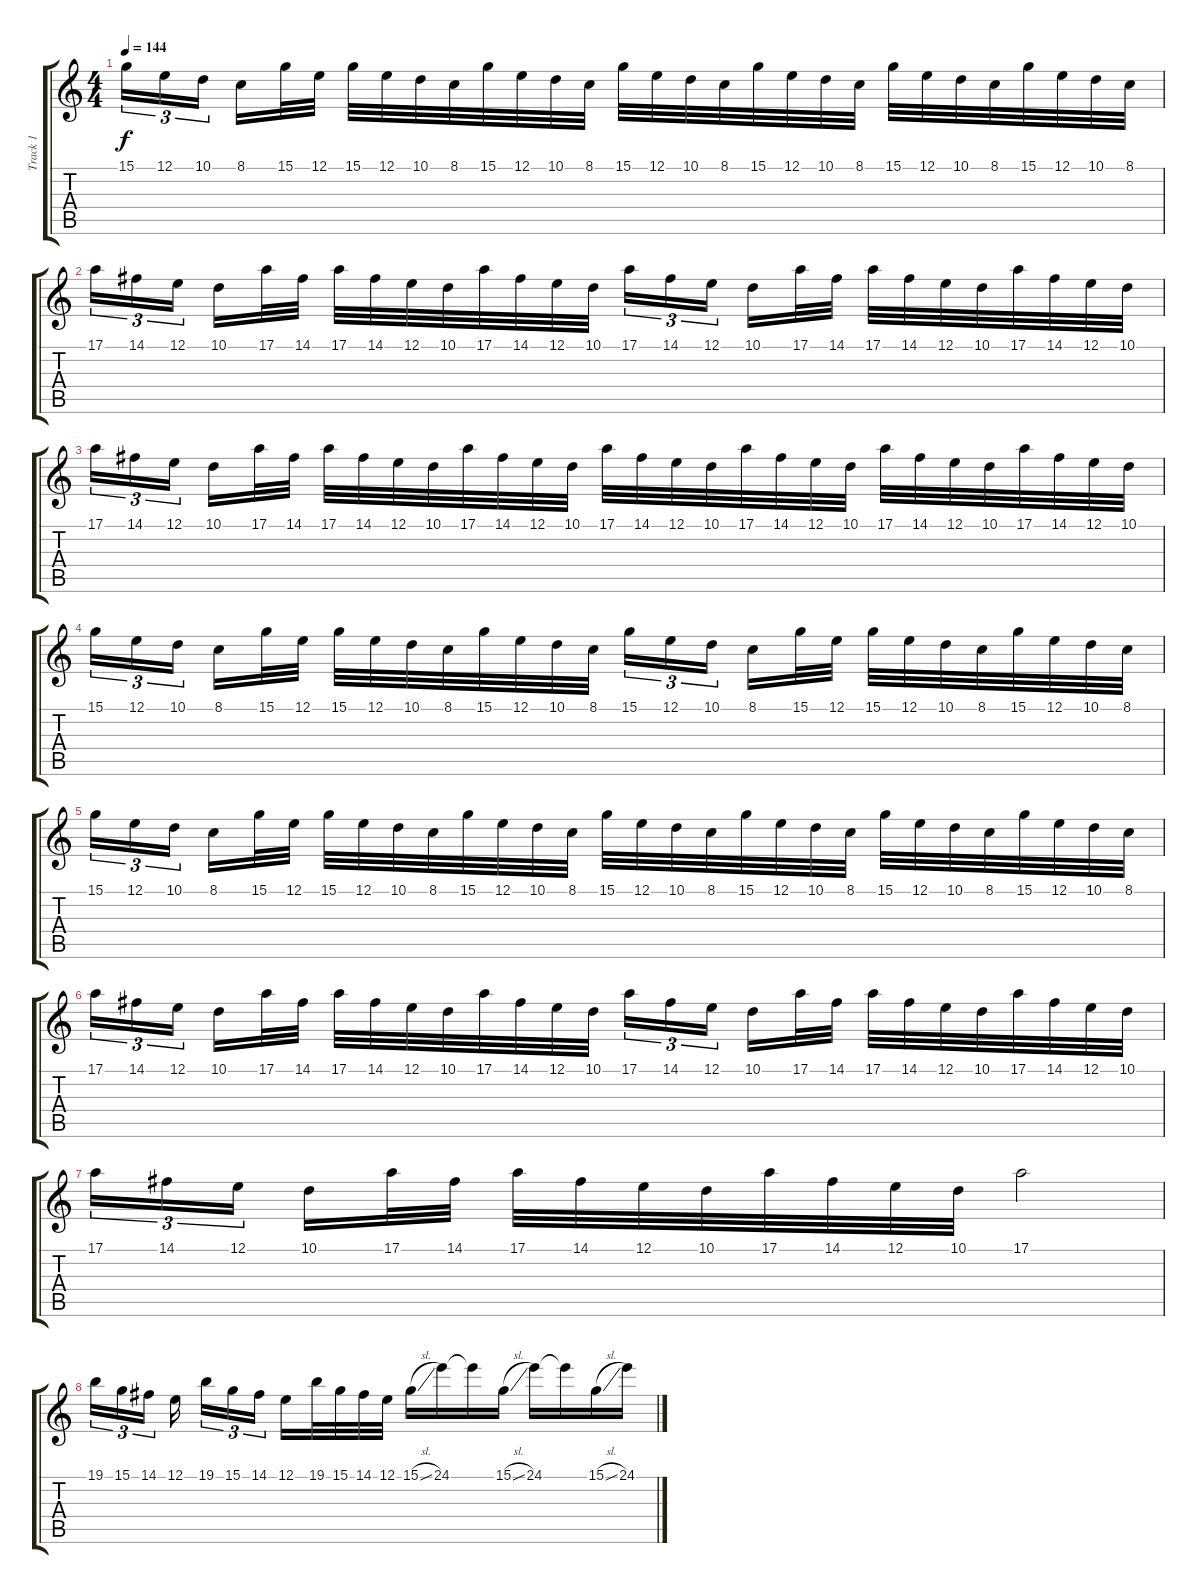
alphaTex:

\track ("Track 1" "Track 1") {instrument lead1square}
\staff {score tabs}
\tuning (E4 B3 G3 D3 A2 E2) {hide}
\ts (4 4)
\tempo 144
\clef g2
\ks c
15.1.16{tu (3 2) dy f} 12.1.16{tu (3 2)} 10.1.16{tu (3 2) beam splitsecondary} 8.1.16 15.1.32 12.1.32 15.1.32 12.1.32 10.1.32 8.1.32 15.1.32 12.1.32 10.1.32 8.1.32 15.1.32 12.1.32 10.1.32 8.1.32 15.1.32 12.1.32 10.1.32 8.1.32 15.1.32 12.1.32 10.1.32 8.1.32 15.1.32 12.1.32 10.1.32 8.1.32 |
17.1.16{tu (3 2)} 14.1.16{tu (3 2)} 12.1.16{tu (3 2) beam splitsecondary} 10.1.16 17.1.32 14.1.32 17.1.32 14.1.32 12.1.32 10.1.32 17.1.32 14.1.32 12.1.32 10.1.32 17.1.16{tu (3 2)} 14.1.16{tu (3 2)} 12.1.16{tu (3 2) beam splitsecondary} 10.1.16 17.1.32 14.1.32 17.1.32 14.1.32 12.1.32 10.1.32 17.1.32 14.1.32 12.1.32 10.1.32 |
17.1.16{tu (3 2)} 14.1.16{tu (3 2)} 12.1.16{tu (3 2) beam splitsecondary} 10.1.16 17.1.32 14.1.32 17.1.32 14.1.32 12.1.32 10.1.32 17.1.32 14.1.32 12.1.32 10.1.32 17.1.32 14.1.32 12.1.32 10.1.32 17.1.32 14.1.32 12.1.32 10.1.32 17.1.32 14.1.32 12.1.32 10.1.32 17.1.32 14.1.32 12.1.32 10.1.32 |
15.1.16{tu (3 2)} 12.1.16{tu (3 2)} 10.1.16{tu (3 2) beam splitsecondary} 8.1.16 15.1.32 12.1.32 15.1.32 12.1.32 10.1.32 8.1.32 15.1.32 12.1.32 10.1.32 8.1.32 15.1.16{tu (3 2)} 12.1.16{tu (3 2)} 10.1.16{tu (3 2) beam splitsecondary} 8.1.16 15.1.32 12.1.32 15.1.32 12.1.32 10.1.32 8.1.32 15.1.32 12.1.32 10.1.32 8.1.32 |
15.1.16{tu (3 2)} 12.1.16{tu (3 2)} 10.1.16{tu (3 2) beam splitsecondary} 8.1.16 15.1.32 12.1.32 15.1.32 12.1.32 10.1.32 8.1.32 15.1.32 12.1.32 10.1.32 8.1.32 15.1.32 12.1.32 10.1.32 8.1.32 15.1.32 12.1.32 10.1.32 8.1.32 15.1.32 12.1.32 10.1.32 8.1.32 15.1.32 12.1.32 10.1.32 8.1.32 |
17.1.16{tu (3 2)} 14.1.16{tu (3 2)} 12.1.16{tu (3 2) beam splitsecondary} 10.1.16 17.1.32 14.1.32 17.1.32 14.1.32 12.1.32 10.1.32 17.1.32 14.1.32 12.1.32 10.1.32 17.1.16{tu (3 2)} 14.1.16{tu (3 2)} 12.1.16{tu (3 2) beam splitsecondary} 10.1.16 17.1.32 14.1.32 17.1.32 14.1.32 12.1.32 10.1.32 17.1.32 14.1.32 12.1.32 10.1.32 |
17.1.16{tu (3 2)} 14.1.16{tu (3 2)} 12.1.16{tu (3 2) beam splitsecondary} 10.1.16 17.1.32 14.1.32 17.1.32 14.1.32 12.1.32 10.1.32 17.1.32 14.1.32 12.1.32 10.1.32 17.1.2 |
19.1.16{tu (3 2)} 15.1.16{tu (3 2)} 14.1.16{tu (3 2) beam splitsecondary} 12.1.16{beam splitsecondary} 19.1.16{tu (3 2)} 15.1.16{tu (3 2)} 14.1.16{tu (3 2) beam splitsecondary} 12.1.16 19.1.32 15.1.32 14.1.32 12.1.32 15.1{sl}.16 24.1.16 24.1{t}.16 15.1{sl}.16 24.1.16 24.1{t}.16 15.1{sl}.16 24.1.16
